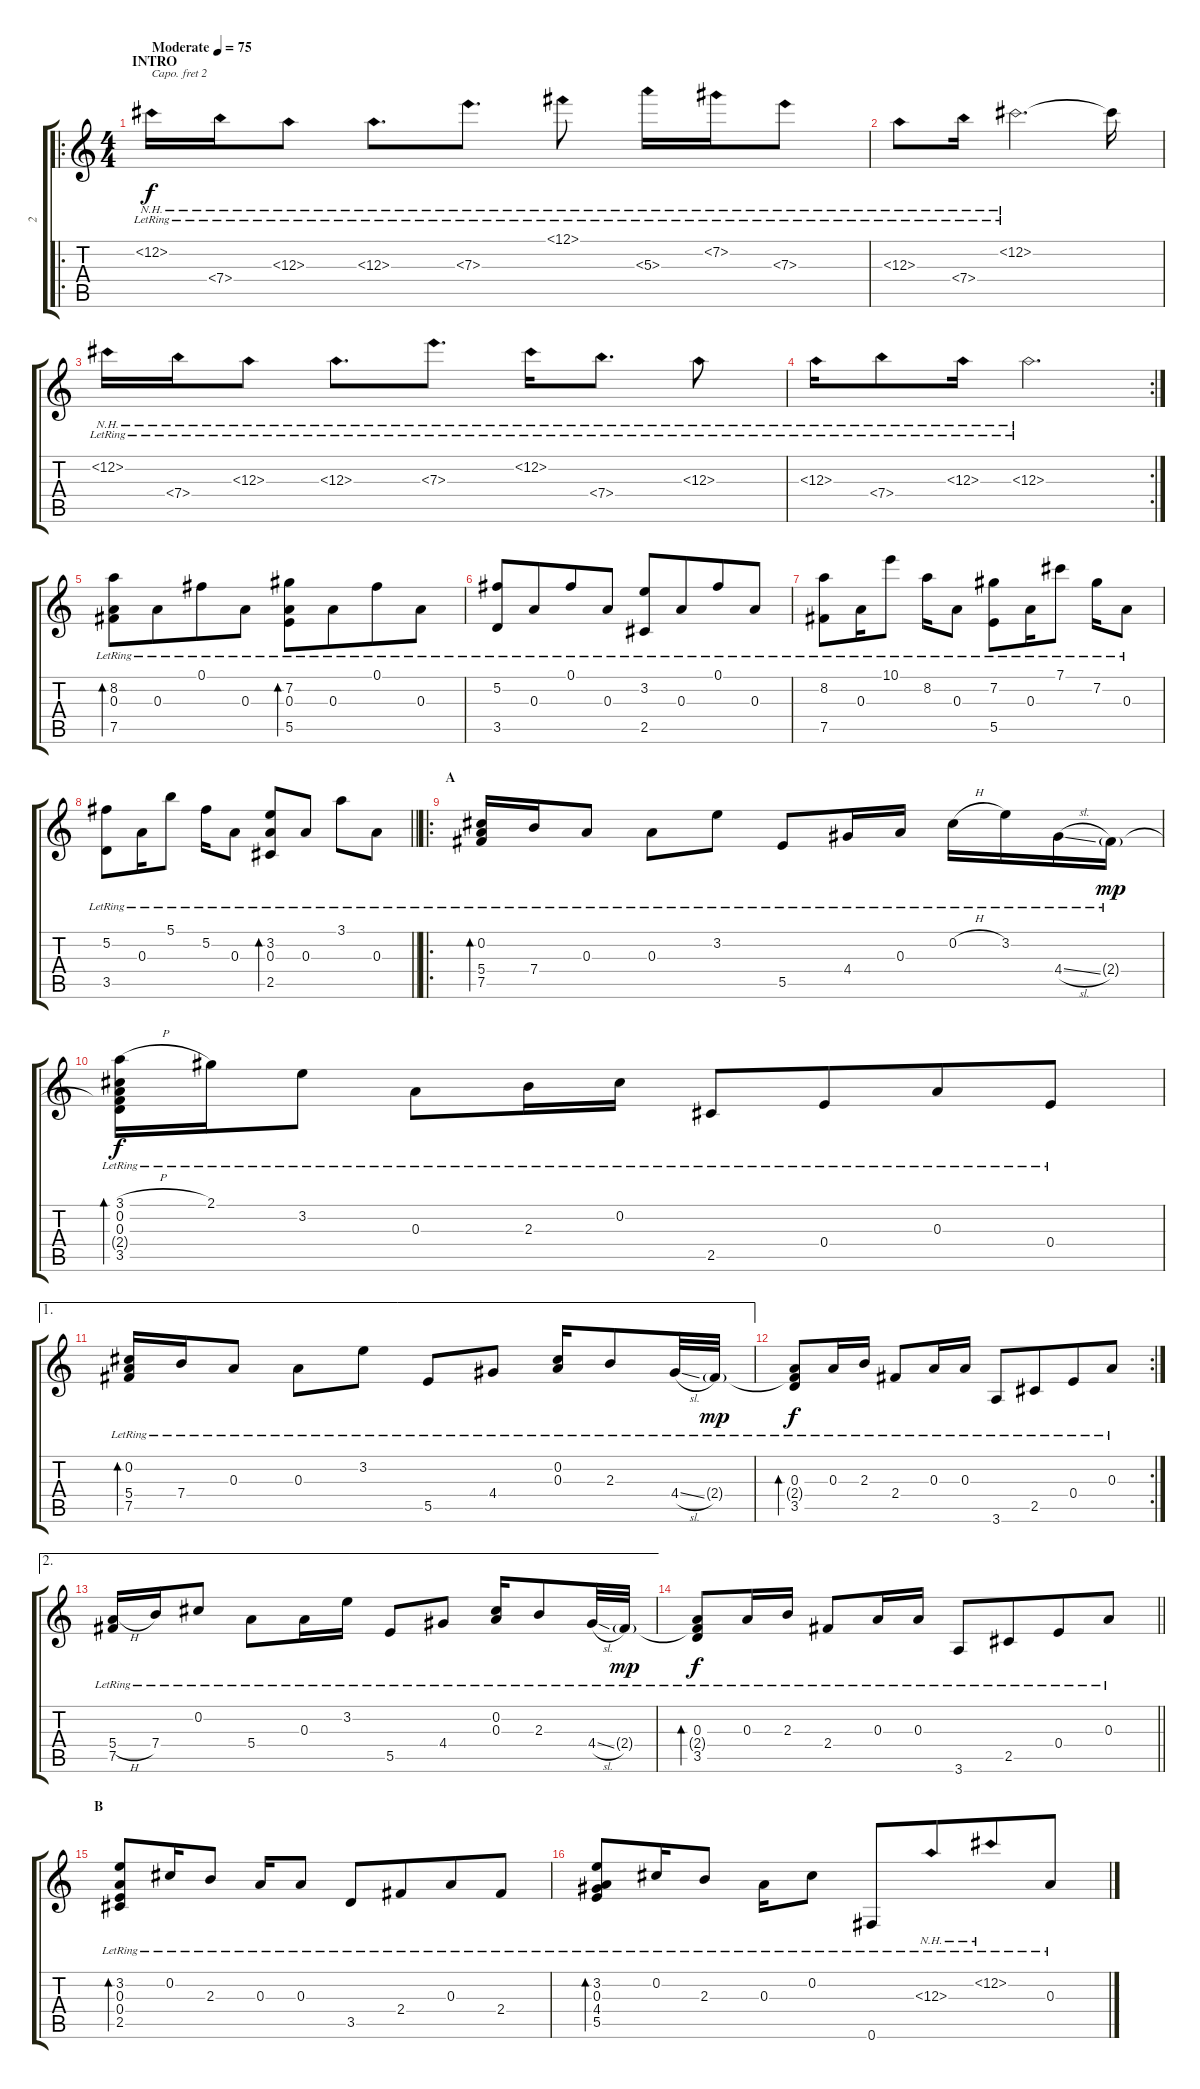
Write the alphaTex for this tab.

\track ("2" "2") {instrument acousticguitarnylon}
\staff {score tabs}
\capo 2
\tuning (E4 B3 G3 D3 A2 E2) {hide}
\ro
\ts (4 4)
\section ("" "INTRO")
\tempo (75 "Moderate")
\clef g2
\ks c
12.2{nh lr}.16{dy f instrument acousticguitarnylon} 7.4{nh lr}.16 12.3{nh lr}.8 12.3{nh lr}.8{d} 7.3{nh lr}.8{d} 12.1{nh lr}.8 5.3{nh lr}.16 7.2{nh lr}.16 7.3{nh lr}.8 |
12.3{nh lr}.8 7.4{nh lr}.16 12.2{nh lr}.2{d} 12.2{t}.16 |
12.2{nh lr}.16 7.4{nh lr}.16 12.3{nh lr}.8 12.3{nh lr}.8{d} 7.3{nh lr}.8{d} 12.2{nh lr}.16 7.4{nh lr}.8{d} 12.3{nh lr}.8 |
\rc 2
12.3{nh lr}.16 7.4{nh lr}.8 12.3{nh lr}.16 12.3{nh lr}.2{d} |
(8.2{lr} 0.3{lr} 7.5{lr}).8{bd 240} 0.3{lr}.8{beam merge} 0.1{lr}.8 0.3{lr}.8 (7.2{lr} 0.3{lr} 5.5{lr}).8{bd 240} 0.3{lr}.8{beam merge} 0.1{lr}.8 0.3{lr}.8 |
(5.2{lr} 3.5{lr}).8 0.3{lr}.8{beam merge} 0.1{lr}.8 0.3{lr}.8 (3.2{lr} 2.5{lr}).8 0.3{lr}.8{beam merge} 0.1{lr}.8 0.3{lr}.8 |
(8.2{lr} 7.5{lr}).8 0.3{lr}.16 10.1{lr}.8 8.2{lr}.16 0.3{lr}.8 (7.2{lr} 5.5{lr}).8 0.3{lr}.16 7.1{lr}.8 7.2{lr}.16 0.3{lr}.8 |
\barLineRight lightlight
(5.2{lr} 3.5{lr}).8 0.3{lr}.16 5.1{lr}.8 5.2{lr}.16 0.3{lr}.8 (3.2{lr} 0.3{lr} 2.5{lr}).8{bd 240} 0.3{lr}.8 3.1{lr}.8 0.3{lr}.8 |
\ro
\section ("" "A")
(0.2{lr} 5.4{lr} 7.5{lr}).16{bd 240} 7.4{lr}.16 0.3{lr}.8 0.3{lr}.8 3.2{lr}.8 5.5{lr}.8 4.4{lr}.16 0.3{lr}.16 0.2{h lr}.16 3.2{lr}.16 4.4{sl lr}.16 2.4{g lr}.16{dy mp} |
(3.1{h lr} 0.2{lr} 0.3{lr} 2.4{t} 3.5{lr}).16{bd 240 dy f} 2.1{lr}.16 3.2{lr}.8 0.3{lr}.8 2.3{lr}.16 0.2{lr}.16 2.5{lr}.8 0.4{lr}.8{beam merge} 0.3{lr}.8 0.4{lr}.8 |
\ae 1
(0.2{lr} 5.4{lr} 7.5{lr}).16{bd 240} 7.4{lr}.16 0.3{lr}.8 0.3{lr}.8 3.2{lr}.8 5.5{lr}.8 4.4{lr}.8 (0.2{lr} 0.3{lr}).16 2.3{lr}.8 4.4{sl lr}.32 2.4{g lr}.32{dy mp} |
\rc 2
(0.3{lr} 2.4{t} 3.5{lr}).8{bd 240 dy f} 0.3{lr}.16 2.3{lr}.16 2.4{lr}.8 0.3{lr}.16 0.3{lr}.16 3.6{lr}.8 2.5{lr}.8{beam merge} 0.4{lr}.8 0.3{lr}.8 |
\ae 2
(5.4{h lr} 7.5{lr}).16 7.4{lr}.16 0.2{lr}.8 5.4{lr}.8 0.3{lr}.16 3.2{lr}.16 5.5{lr}.8 4.4{lr}.8 (0.2{lr} 0.3{lr}).16 2.3{lr}.8 4.4{sl lr}.32 2.4{g lr}.32{dy mp} |
\barLineRight lightlight
(0.3{lr} 2.4{t} 3.5{lr}).8{bd 240 dy f} 0.3{lr}.16 2.3{lr}.16 2.4{lr}.8 0.3{lr}.16 0.3{lr}.16 3.6{lr}.8 2.5{lr}.8{beam merge} 0.4{lr}.8 0.3{lr}.8 |
\section ("" "B")
(3.2{lr} 0.3{lr} 0.4{lr} 2.5{lr}).8{bd 240} 0.2{lr}.16 2.3{lr}.8 0.3{lr}.16 0.3{lr}.8 3.5{lr}.8 2.4{lr}.8{beam merge} 0.3{lr}.8 2.4{lr}.8 |
(3.2{lr} 0.3{lr} 4.4{lr} 5.5{lr}).8{bd 240} 0.2{lr}.16 2.3{lr}.8 0.3{lr}.16 0.2{lr}.8 0.6{lr}.8 12.3{nh lr}.8{beam merge} 12.2{nh lr}.8 0.3{lr}.8
